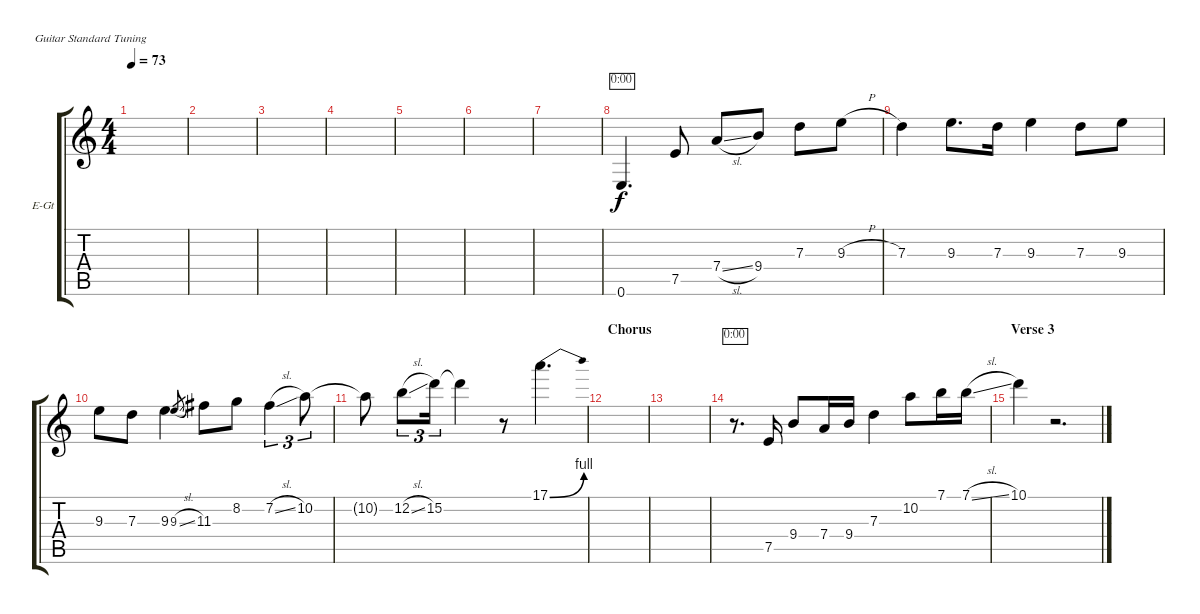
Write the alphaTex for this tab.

\defaultSystemsLayout 4
\bracketExtendMode groupsimilarinstruments
\firstSystemTrackNameOrientation horizontal
\otherSystemsTrackNameOrientation horizontal
\track ("Electric Guitar" "E-Gt") {instrument overdrivenguitar}
\staff {score tabs}
\tuning (E4 B3 G3 D3 A2 E2)
\ts (4 4)
\tempo 73
\clef g2
\ks c
|
|
|
|
|
|
|
0.6.4{d timer} 7.5.8 7.4{sl}.8 9.4.8 7.3.8 9.3{h}.8 |
7.3.4 9.3.8{d} 7.3.16 9.3.4 7.3.8 9.3.8 |
9.3.8 7.3.8 9.3.4 9.3{sl}.8{gr} 11.3.8 8.2.8 7.2{sl}.4{tu (3 2)} 10.2.8{tu (3 2)} |
10.2{t}.8 12.2{sl}.8{tu (3 2)} 15.2.16{tu (3 2)} 15.2{t}.4 r.8 17.1{be (bend 0 0 60 4)}.4{d} |
\section ("" "Chorus")
|
|
r.8{d timer} 7.5.16 9.4.8 7.4.16 9.4.16 7.3.4 10.2.8 7.1.16 7.1{sl}.16 |
\section ("" "Verse 3")
10.1.4 r.2{d}
